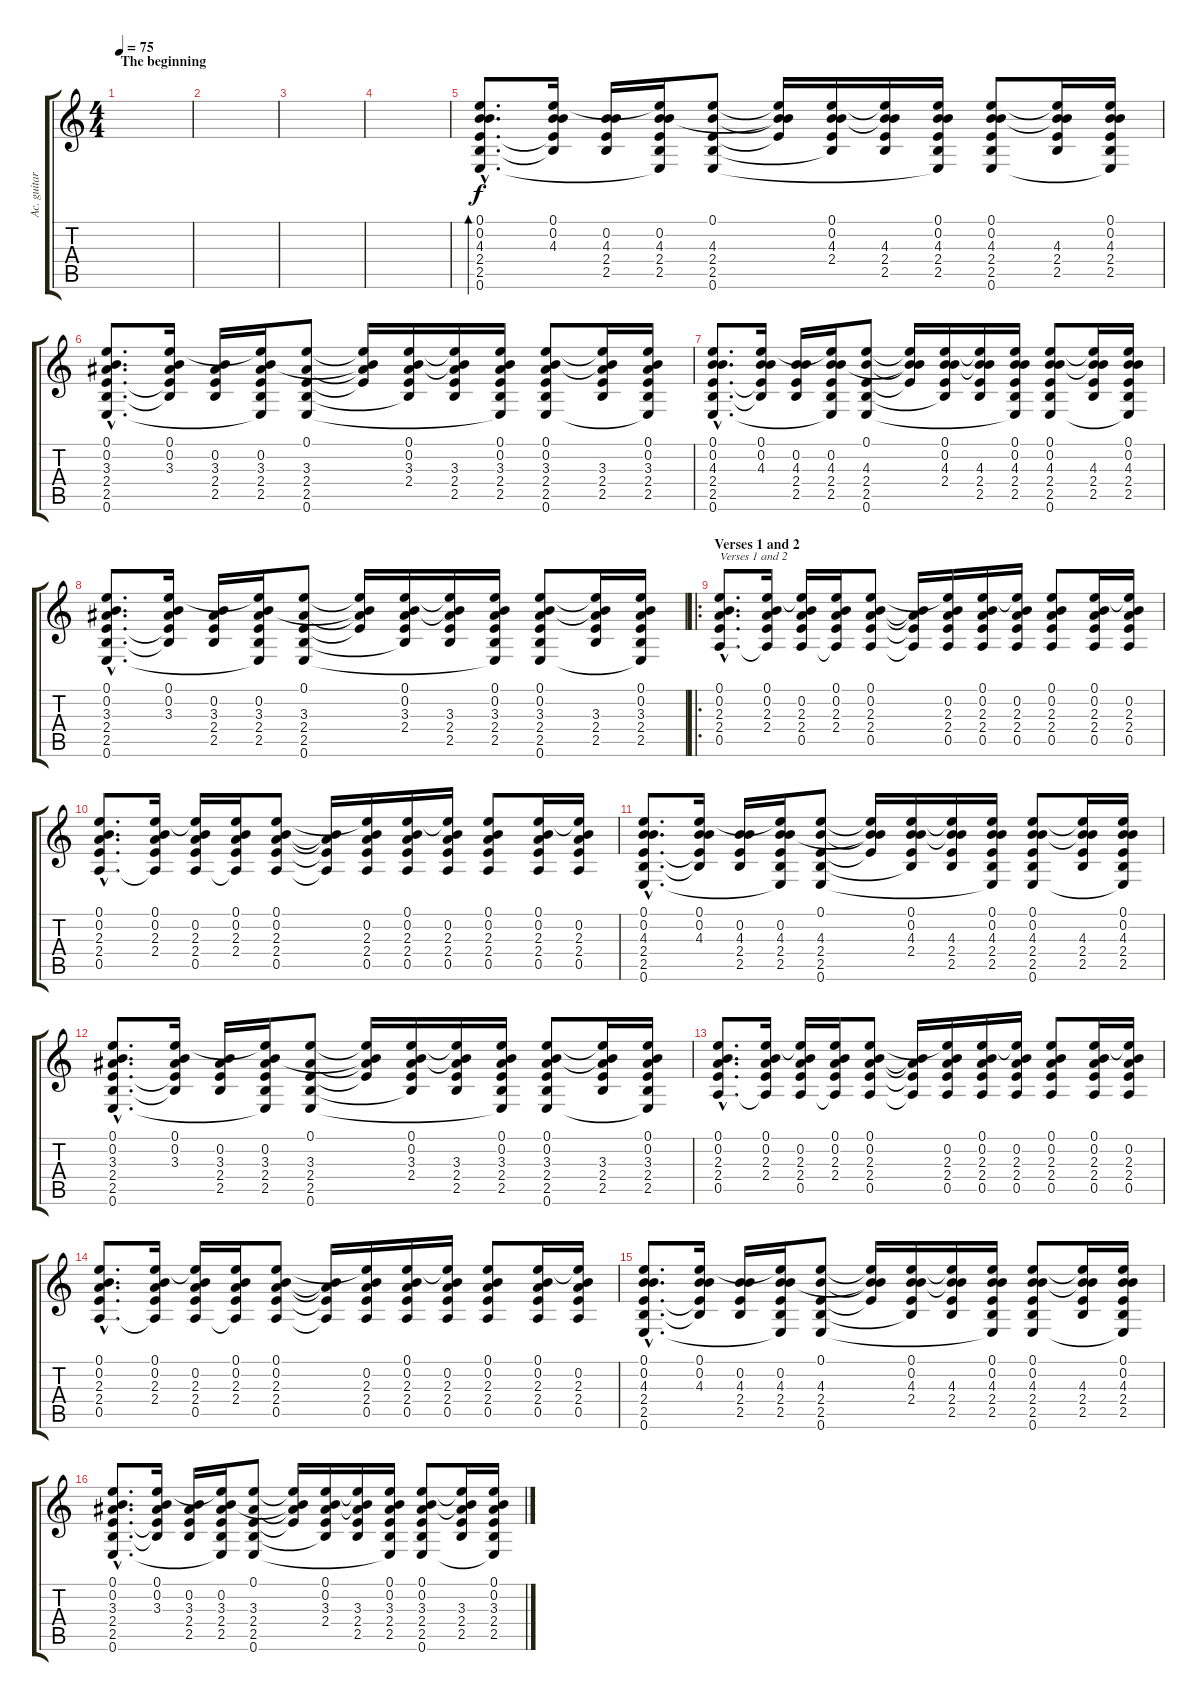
\track ("Ac. guitar" "Ac. guitar") {instrument acousticguitarsteel}
\staff {score tabs}
\tuning (E4 B3 G3 D3 A2 E2) {hide}
\ts (4 4)
\section ("" "The beginning")
\tempo 75
\clef g2
\ks c
|
|
|
|
(0.1{hac} 0.2{hac} 4.3{hac} 2.4{hac} 2.5{hac} 0.6{hac}).8{d bd 120} (0.1 0.2 4.3 2.4{t} 2.5{t}).16 (0.2 4.3 2.4 2.5).16 (0.1{t} 0.2 4.3 2.4 2.5 0.6{t}).16 (0.1 4.3 2.4 2.5 0.6).8 (0.1{t} 0.2{t} 4.3{t} 2.4{t}).16 (0.1 0.2 4.3 2.4 2.5{t}).16 (0.1{t} 0.2{t} 4.3 2.4 2.5).16 (0.1 0.2 4.3 2.4 2.5 0.6{t}).16 (0.1 0.2 4.3 2.4 2.5 0.6).8 (0.1{t} 0.2{t} 4.3 2.4 2.5).16 (0.1 0.2 4.3 2.4 2.5 0.6{t}).16 |
(0.1{hac} 0.2{hac} 3.3{hac} 2.4{hac} 2.5{hac} 0.6{hac}).8{d} (0.1 0.2 3.3 2.4{t} 2.5{t}).16 (0.2 3.3 2.4 2.5).16 (0.1{t} 0.2 3.3 2.4 2.5 0.6{t}).16 (0.1 3.3 2.4 2.5 0.6).8 (0.1{t} 0.2{t} 3.3{t} 2.4{t}).16 (0.1 0.2 3.3 2.4 2.5{t}).16 (0.1{t} 0.2{t} 3.3 2.4 2.5).16 (0.1 0.2 3.3 2.4 2.5 0.6{t}).16 (0.1 0.2 3.3 2.4 2.5 0.6).8 (0.1{t} 0.2{t} 3.3 2.4 2.5).16 (0.1 0.2 3.3 2.4 2.5 0.6{t}).16 |
(0.1{hac} 0.2{hac} 4.3{hac} 2.4{hac} 2.5{hac} 0.6{hac}).8{d} (0.1 0.2 4.3 2.4{t} 2.5{t}).16 (0.2 4.3 2.4 2.5).16 (0.1{t} 0.2 4.3 2.4 2.5 0.6{t}).16 (0.1 4.3 2.4 2.5 0.6).8 (0.1{t} 0.2{t} 4.3{t} 2.4{t}).16 (0.1 0.2 4.3 2.4 2.5{t}).16 (0.1{t} 0.2{t} 4.3 2.4 2.5).16 (0.1 0.2 4.3 2.4 2.5 0.6{t}).16 (0.1 0.2 4.3 2.4 2.5 0.6).8 (0.1{t} 0.2{t} 4.3 2.4 2.5).16 (0.1 0.2 4.3 2.4 2.5 0.6{t}).16 |
(0.1{hac} 0.2{hac} 3.3{hac} 2.4{hac} 2.5{hac} 0.6{hac}).8{d} (0.1 0.2 3.3 2.4{t} 2.5{t}).16 (0.2 3.3 2.4 2.5).16 (0.1{t} 0.2 3.3 2.4 2.5 0.6{t}).16 (0.1 3.3 2.4 2.5 0.6).8 (0.1{t} 0.2{t} 3.3{t} 2.4{t}).16 (0.1 0.2 3.3 2.4 2.5{t}).16 (0.1{t} 0.2{t} 3.3 2.4 2.5).16 (0.1 0.2 3.3 2.4 2.5 0.6{t}).16 (0.1 0.2 3.3 2.4 2.5 0.6).8 (0.1{t} 0.2{t} 3.3 2.4 2.5).16 (0.1 0.2 3.3 2.4 2.5 0.6{t}).16 |
\ro
\section ("" "Verses 1 and 2")
(0.1{hac} 0.2{hac} 2.3{hac} 2.4{hac} 0.5{hac}).8{d txt "Verses 1 and 2"} (0.1 0.2 2.3 2.4 0.5{t}).16 (0.1{t} 0.2 2.3 2.4 0.5).16 (0.1 0.2 2.3 2.4 0.5{t}).16 (0.1 0.2 2.3 2.4 0.5).8 (0.2{t} 2.3{t} 2.4{t} 0.5{t}).16 (0.1{t} 0.2 2.3 2.4 0.5).16 (0.1 0.2 2.3 2.4 0.5).16 (0.1{t} 0.2 2.3 2.4 0.5).16 (0.1 0.2 2.3 2.4 0.5).8 (0.1 0.2 2.3 2.4 0.5).16 (0.1{t} 0.2 2.3 2.4 0.5).16 |
(0.1{hac} 0.2{hac} 2.3{hac} 2.4{hac} 0.5{hac}).8{d} (0.1 0.2 2.3 2.4 0.5{t}).16 (0.1{t} 0.2 2.3 2.4 0.5).16 (0.1 0.2 2.3 2.4 0.5{t}).16 (0.1 0.2 2.3 2.4 0.5).8 (0.2{t} 2.3{t} 2.4{t} 0.5{t}).16 (0.1{t} 0.2 2.3 2.4 0.5).16 (0.1 0.2 2.3 2.4 0.5).16 (0.1{t} 0.2 2.3 2.4 0.5).16 (0.1 0.2 2.3 2.4 0.5).8 (0.1 0.2 2.3 2.4 0.5).16 (0.1{t} 0.2 2.3 2.4 0.5).16 |
(0.1{hac} 0.2{hac} 4.3{hac} 2.4{hac} 2.5{hac} 0.6{hac}).8{d} (0.1 0.2 4.3 2.4{t} 2.5{t}).16 (0.2 4.3 2.4 2.5).16 (0.1{t} 0.2 4.3 2.4 2.5 0.6{t}).16 (0.1 4.3 2.4 2.5 0.6).8 (0.1{t} 0.2{t} 4.3{t} 2.4{t}).16 (0.1 0.2 4.3 2.4 2.5{t}).16 (0.1{t} 0.2{t} 4.3 2.4 2.5).16 (0.1 0.2 4.3 2.4 2.5 0.6{t}).16 (0.1 0.2 4.3 2.4 2.5 0.6).8 (0.1{t} 0.2{t} 4.3 2.4 2.5).16 (0.1 0.2 4.3 2.4 2.5 0.6{t}).16 |
(0.1{hac} 0.2{hac} 3.3{hac} 2.4{hac} 2.5{hac} 0.6{hac}).8{d} (0.1 0.2 3.3 2.4{t} 2.5{t}).16 (0.2 3.3 2.4 2.5).16 (0.1{t} 0.2 3.3 2.4 2.5 0.6{t}).16 (0.1 3.3 2.4 2.5 0.6).8 (0.1{t} 0.2{t} 3.3{t} 2.4{t}).16 (0.1 0.2 3.3 2.4 2.5{t}).16 (0.1{t} 0.2{t} 3.3 2.4 2.5).16 (0.1 0.2 3.3 2.4 2.5 0.6{t}).16 (0.1 0.2 3.3 2.4 2.5 0.6).8 (0.1{t} 0.2{t} 3.3 2.4 2.5).16 (0.1 0.2 3.3 2.4 2.5 0.6{t}).16 |
(0.1{hac} 0.2{hac} 2.3{hac} 2.4{hac} 0.5{hac}).8{d} (0.1 0.2 2.3 2.4 0.5{t}).16 (0.1{t} 0.2 2.3 2.4 0.5).16 (0.1 0.2 2.3 2.4 0.5{t}).16 (0.1 0.2 2.3 2.4 0.5).8 (0.2{t} 2.3{t} 2.4{t} 0.5{t}).16 (0.1{t} 0.2 2.3 2.4 0.5).16 (0.1 0.2 2.3 2.4 0.5).16 (0.1{t} 0.2 2.3 2.4 0.5).16 (0.1 0.2 2.3 2.4 0.5).8 (0.1 0.2 2.3 2.4 0.5).16 (0.1{t} 0.2 2.3 2.4 0.5).16 |
(0.1{hac} 0.2{hac} 2.3{hac} 2.4{hac} 0.5{hac}).8{d} (0.1 0.2 2.3 2.4 0.5{t}).16 (0.1{t} 0.2 2.3 2.4 0.5).16 (0.1 0.2 2.3 2.4 0.5{t}).16 (0.1 0.2 2.3 2.4 0.5).8 (0.2{t} 2.3{t} 2.4{t} 0.5{t}).16 (0.1{t} 0.2 2.3 2.4 0.5).16 (0.1 0.2 2.3 2.4 0.5).16 (0.1{t} 0.2 2.3 2.4 0.5).16 (0.1 0.2 2.3 2.4 0.5).8 (0.1 0.2 2.3 2.4 0.5).16 (0.1{t} 0.2 2.3 2.4 0.5).16 |
(0.1{hac} 0.2{hac} 4.3{hac} 2.4{hac} 2.5{hac} 0.6{hac}).8{d} (0.1 0.2 4.3 2.4{t} 2.5{t}).16 (0.2 4.3 2.4 2.5).16 (0.1{t} 0.2 4.3 2.4 2.5 0.6{t}).16 (0.1 4.3 2.4 2.5 0.6).8 (0.1{t} 0.2{t} 4.3{t} 2.4{t}).16 (0.1 0.2 4.3 2.4 2.5{t}).16 (0.1{t} 0.2{t} 4.3 2.4 2.5).16 (0.1 0.2 4.3 2.4 2.5 0.6{t}).16 (0.1 0.2 4.3 2.4 2.5 0.6).8 (0.1{t} 0.2{t} 4.3 2.4 2.5).16 (0.1 0.2 4.3 2.4 2.5 0.6{t}).16 |
(0.1{hac} 0.2{hac} 3.3{hac} 2.4{hac} 2.5{hac} 0.6{hac}).8{d} (0.1 0.2 3.3 2.4{t} 2.5{t}).16 (0.2 3.3 2.4 2.5).16 (0.1{t} 0.2 3.3 2.4 2.5 0.6{t}).16 (0.1 3.3 2.4 2.5 0.6).8 (0.1{t} 0.2{t} 3.3{t} 2.4{t}).16 (0.1 0.2 3.3 2.4 2.5{t}).16 (0.1{t} 0.2{t} 3.3 2.4 2.5).16 (0.1 0.2 3.3 2.4 2.5 0.6{t}).16 (0.1 0.2 3.3 2.4 2.5 0.6).8 (0.1{t} 0.2{t} 3.3 2.4 2.5).16 (0.1 0.2 3.3 2.4 2.5 0.6{t}).16
